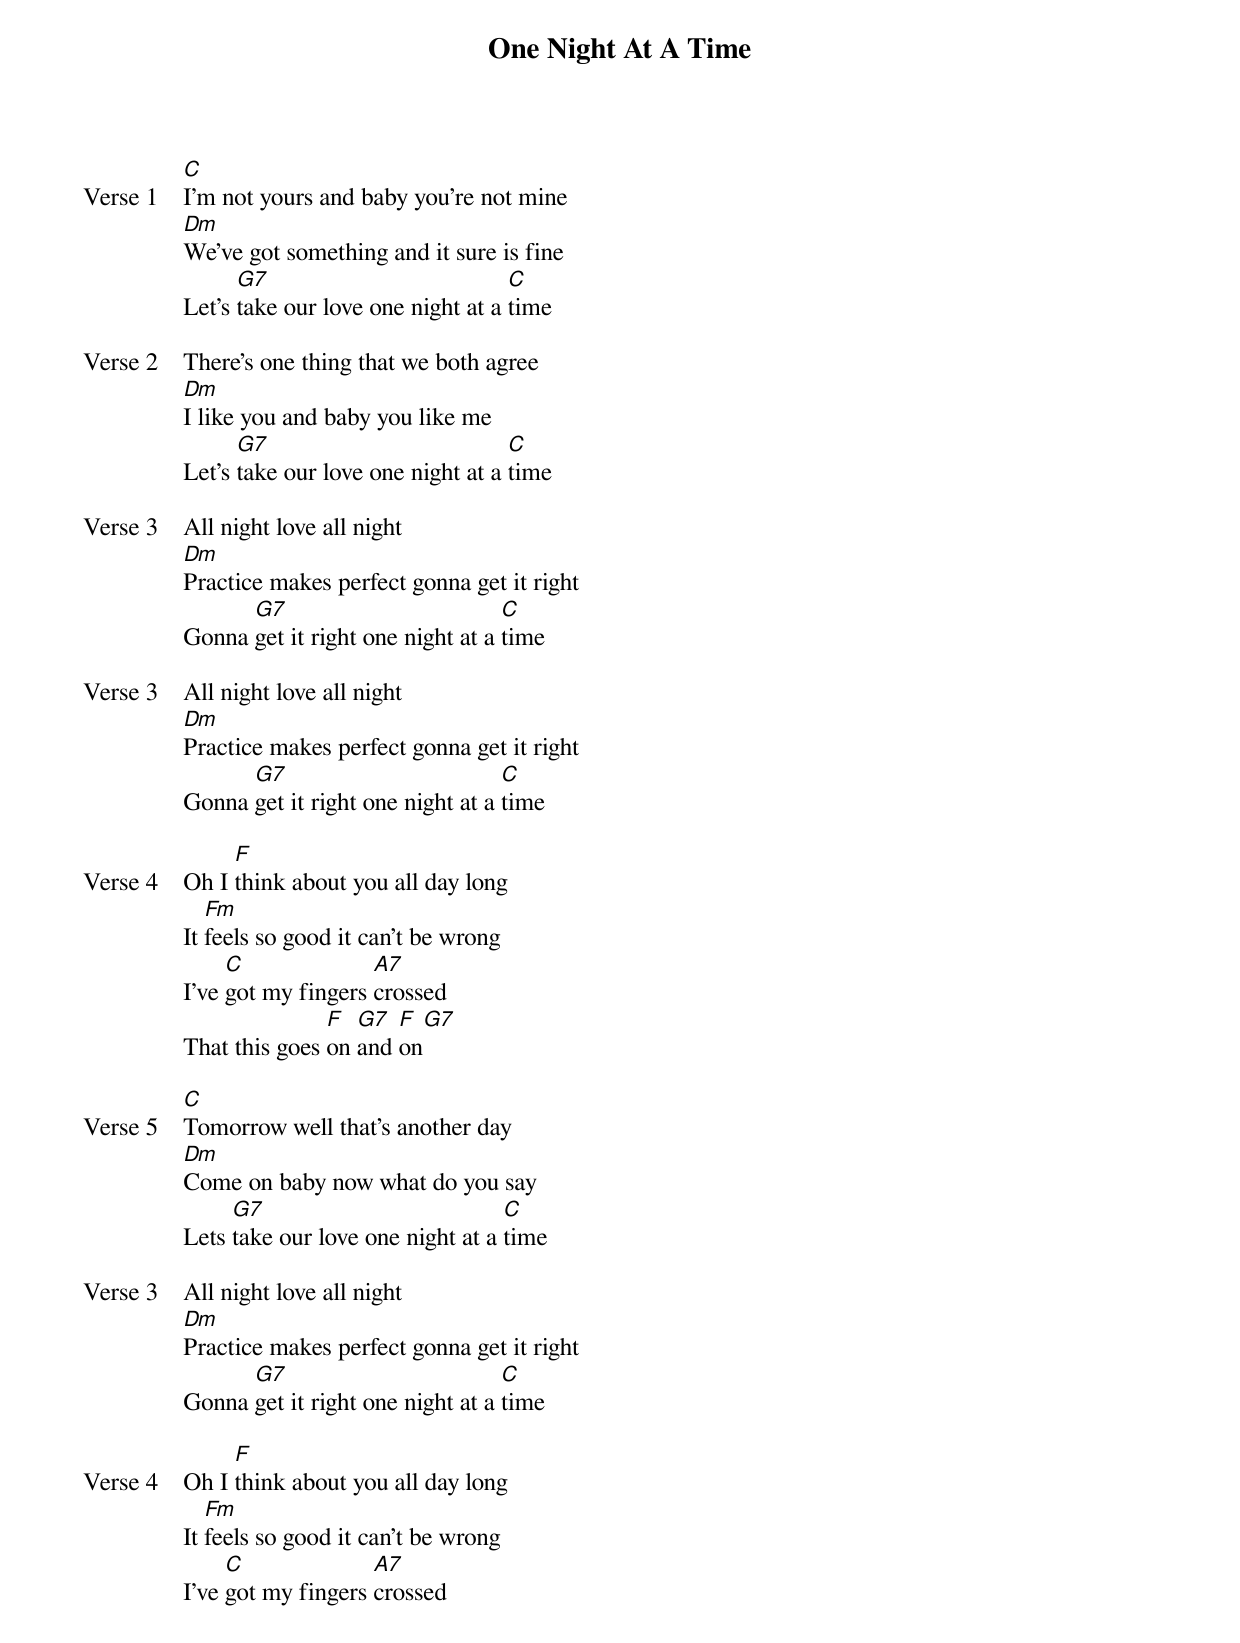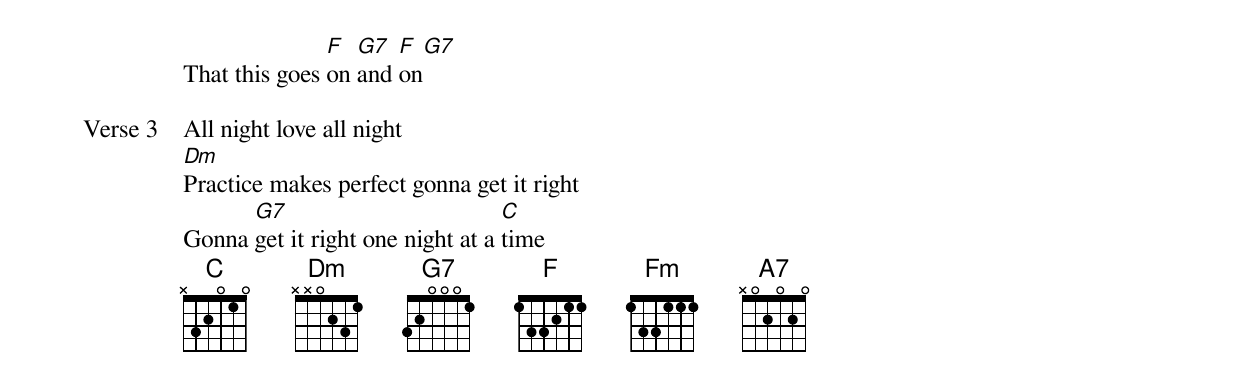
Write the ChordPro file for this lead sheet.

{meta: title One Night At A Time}
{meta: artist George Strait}
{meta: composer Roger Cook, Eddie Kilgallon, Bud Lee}
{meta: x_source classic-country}
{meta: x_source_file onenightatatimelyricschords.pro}
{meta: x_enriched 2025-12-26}

{start_of_verse: Verse 1}
[C]I'm not yours and baby you're not mine
[Dm]We've got something and it sure is fine
Let's [G7]take our love one night at a [C]time
{end_of_verse}

{start_of_verse: Verse 2}
There's one thing that we both agree
[Dm]I like you and baby you like me
Let's [G7]take our love one night at a [C]time
{end_of_verse}

{start_of_verse: Verse 3}
All night love all night
[Dm]Practice makes perfect gonna get it right
Gonna [G7]get it right one night at a [C]time
{end_of_verse}

{start_of_verse: Verse 3}
All night love all night
[Dm]Practice makes perfect gonna get it right
Gonna [G7]get it right one night at a [C]time
{end_of_verse}

{start_of_verse: Verse 4}
Oh I [F]think about you all day long
It [Fm]feels so good it can't be wrong
I've [C]got my fingers [A7]crossed
That this goes [F]on [G7]and [F]on[G7]
{end_of_verse}

{start_of_verse: Verse 5}
[C]Tomorrow well that's another day
[Dm]Come on baby now what do you say
Lets [G7]take our love one night at a [C]time
{end_of_verse}

{start_of_verse: Verse 3}
All night love all night
[Dm]Practice makes perfect gonna get it right
Gonna [G7]get it right one night at a [C]time
{end_of_verse}

{start_of_verse: Verse 4}
Oh I [F]think about you all day long
It [Fm]feels so good it can't be wrong
I've [C]got my fingers [A7]crossed
That this goes [F]on [G7]and [F]on[G7]
{end_of_verse}

{start_of_verse: Verse 3}
All night love all night
[Dm]Practice makes perfect gonna get it right
Gonna [G7]get it right one night at a [C]time
{end_of_verse}
